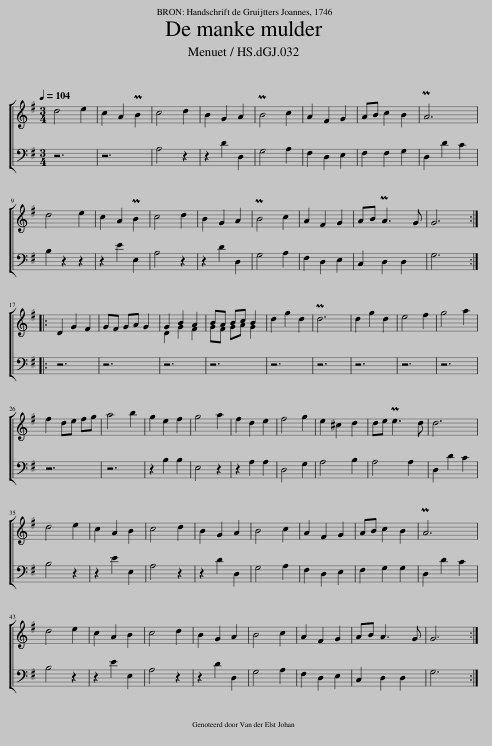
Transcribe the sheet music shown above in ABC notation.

X:1
%%score [ ( 1 2 ) 3 ]
L:1/8
Q:1/4=104
M:3/4
I:linebreak $
K:G
V:1 treble
V:2 treble
V:3 bass
V:1
 d4 e2 | c2 A2 PB2 | c4 d2 | B2 G2 A2 | PB4 c2 | %5
 A2 F2 G2 | AB c2 B2 | PA6 |$ d4 e2 | c2 A2 PB2 | %10
 c4 d2 | B2 G2 A2 | PB4 c2 | A2 F2 G2 | AB PA3 G | %15
 G6 ::$ D2 G2 F2 | GF GA G2 | G2 B2 A2 | BA Bc B2 | %20
 d2 g2 d2 | Pd6 | d2 g2 d2 | e4 f2 | g4 a2 |$ %25
 f2 de fg | a4 b2 | g2 e2 f2 | g4 a2 | f2 d2 e2 | %30
 f4 g2 | e2 ^c2 d2 | de Pe3 d | d6 |$ d4 e2 | %35
 c2 A2 B2 | c4 d2 | B2 G2 A2 | B4 c2 | A2 F2 G2 | %40
 AB c2 B2 | PA6 |$ d4 e2 | c2 A2 B2 | c4 d2 | %45
 B2 G2 A2 | B4 c2 | A2 F2 G2 | AB A3 G | G6 :| %50
V:2
 x6 | x6 | x6 | x6 | x6 | %5
 x6 | x6 | x6 |$ x6 | x6 | %10
 x6 | x6 | x6 | x6 | x6 | %15
 x6 ::$ x6 | x6 | D2 G2 F2 | GF GA G2 | %20
 x6 | x6 | x6 | x6 | x6 |$ %25
 x6 | x6 | x6 | x6 | x6 | %30
 x6 | x6 | x6 | x6 |$ x6 | %35
 x6 | x6 | x6 | x6 | x6 | %40
 x6 | x6 |$ x6 | x6 | x6 | %45
 x6 | x6 | x6 | x6 | x6 :| %50
V:3
 z6 | z6 | A,4 z2 | z2 D2 D,2 | G,4 A,2 | %5
 F,2 D,2 E,2 | F,2 F,2 G,2 | D,2 D2 C2 |$ B,2 z2 z2 | z2 E2 E,2 | %10
 A,4 z2 | z2 D2 D,2 | G,4 A,2 | F,2 D,2 E,2 | C,2 D,2 D,2 | %15
 G,6 ::$ z6 | z6 | z6 | z6 | %20
 z6 | z6 | z6 | z6 | z6 |$ %25
 z6 | z6 | z2 B,2 B,2 | E,4 z2 | z2 A,2 A,2 | %30
 D,4 G,2 | A,4 B,2 | A,4 A,2 | D,2 D2 C2 |$ B,4 z2 | %35
 z2 E2 E,2 | A,4 z2 | z2 D2 D,2 | G,4 A,2 | F,2 D,2 E,2 | %40
 F,2 G,2 G,2 | D,2 D2 C2 |$ B,4 z2 | z2 E2 E,2 | A,4 z2 | %45
 z2 D2 D,2 | G,4 A,2 | F,2 D,2 E,2 | C,2 D,2 D,2 | G,6 :| %50
